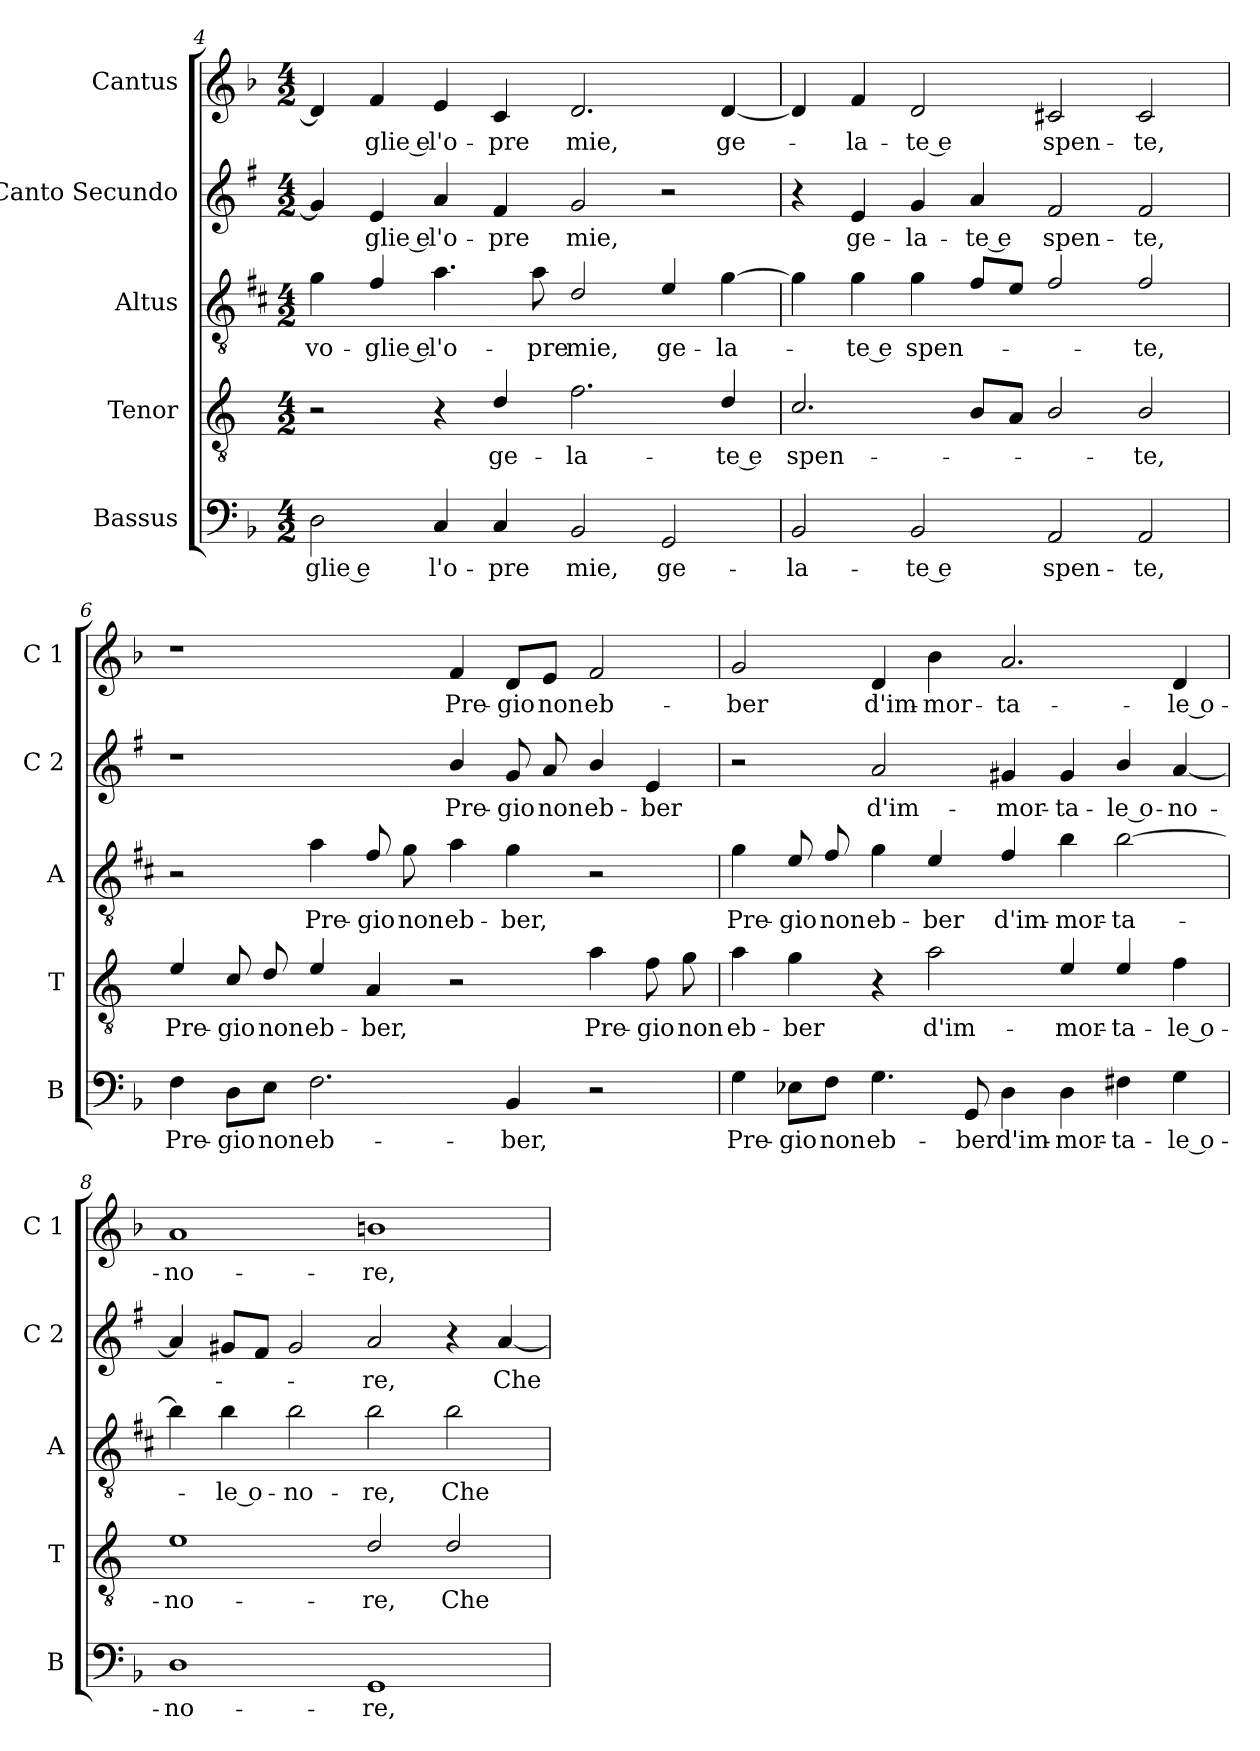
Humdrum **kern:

**kern	**text	**kern	**text	**kern	**text	**kern	**text	**kern	**text
*part5	*part5	*part4	*part4	*part3	*part3	*part2	*part2	*part1	*part1
*staff5	*staff5	*staff4	*staff4	*staff3	*staff3	*staff2	*staff2	*staff1	*staff1
*I"Bassus	*	*I"Tenor	*	*I"Altus	*	*I"Canto Secundo	*	*I"Cantus	*
*I'B	*	*I'T	*	*I'A	*	*I'C 2	*	*I'C 1	*
!!LO:LB:g=z
*clefF4	*	*clefGv2	*	*clefGv2	*	*clefG2	*	*clefG2	*
*	*	*ITrd4c7	*	*ITrd5c9	*	*ITrd1c2	*	*	*
*k[b-]	*	*k[b-]	*	*k[b-]	*	*k[b-]	*	*k[b-]	*
*F:	*	*F:	*	*F:	*	*F:	*	*F:	*
*M4/2	*	*M4/2	*	*M4/2	*	*M4/2	*	*M4/2	*
=4	=4	=4	=4	=4	=4	=4	=4	=4	=4
!	!LO:LY:b	!	!	!	!LO:LY:b	!	!	!	!
2D\	-glie e	2r	.	4B-\	vo-	4f/]	.	4d/]	.
!	!	!	!	!	!LO:LY:b	!	!LO:LY:b	!	!LO:LY:b
.	.	.	.	4A/	-glie e	4d/	-glie e	4f/	-glie e
!	!LO:LY:b	!	!	!	!LO:LY:b	!	!LO:LY:b	!	!LO:LY:b
4C/	l'o-	4r	.	4.c\	l'o-	4g/	l'o-	4e/	l'o-
!	!LO:LY:b	!	!LO:LY:b	!	!	!	!LO:LY:b	!	!LO:LY:b
4C/	-pre	4G/	ge-	.	.	4e/	-pre	4c/	-pre
!	!	!	!	!	!LO:LY:b	!	!	!	!
.	.	.	.	8c\	-pre	.	.	.	.
!	!LO:LY:b	!	!LO:LY:b	!	!LO:LY:b	!	!LO:LY:b	!	!LO:LY:b
2BB-/	mie,	2.B-\	-la-	2F/	mie,	2f/	mie,	2.d/	mie,
!	!LO:LY:b	!	!	!	!LO:LY:b	!	!	!	!
2GG/	ge-	.	.	4G/	ge-	2r	.	.	.
!	!	!	!LO:LY:b	!	!LO:LY:b	!	!	!	!LO:LY:b
.	.	4G/	-te e	[4B-\	-la-	.	.	[4d/	ge-
=5	=5	=5	=5	=5	=5	=5	=5	=5	=5
!	!LO:LY:b	!	!LO:LY:b	!	!	!	!	!	!
2BB-/	-la-	2.F/	spen-	4B-\]	.	4r	.	4d/]	.
!	!	!	!	!	!LO:LY:b	!	!LO:LY:b	!	!LO:LY:b
.	.	.	.	4B-\	-te e	4d/	ge-	4f/	-la-
!	!LO:LY:b	!	!	!	!LO:LY:b	!	!LO:LY:b	!	!LO:LY:b
2BB-/	-te e	.	.	4B-\	spen-	4f/	-la-	2d/	-te e
!	!	!	!	!	!	!	!LO:LY:b	!	!
.	.	8E/L	.	8A/L	.	4g/	-te e	.	.
.	.	8D/J	.	8G/J	.	.	.	.	.
!	!LO:LY:b	!	!	!	!	!	!LO:LY:b	!	!LO:LY:b
2AA/	spen-	2E/	.	2A/	.	2e/	spen-	2c#X/	spen-
!	!LO:LY:b	!	!LO:LY:b	!	!LO:LY:b	!	!LO:LY:b	!	!LO:LY:b
2AA/	-te,	2E/	-te,	2A/	-te,	2e/	-te,	2c#/	-te,
=6	=6	=6	=6	=6	=6	=6	=6	=6	=6
!	!LO:LY:b	!	!LO:LY:b	!	!	!	!	!	!
4F\	Pre-	4A/	Pre-	2r	.	1r	.	1r	.
!	!LO:LY:b	!	!LO:LY:b	!	!	!	!	!	!
8D\L	-gio	8F/	-gio	.	.	.	.	.	.
!	!LO:LY:b	!	!LO:LY:b	!	!	!	!	!	!
8E\J	non	8G/	non	.	.	.	.	.	.
!	!LO:LY:b	!	!LO:LY:b	!	!LO:LY:b	!	!	!	!
2.F\	eb-	4A/	eb-	4c\	Pre-	.	.	.	.
!	!	!	!LO:LY:b	!	!LO:LY:b	!	!	!	!
.	.	4D/	-ber,	8A/	-gio	.	.	.	.
!	!	!	!	!	!LO:LY:b	!	!	!	!
.	.	.	.	8B-\	non	.	.	.	.
!	!	!	!	!	!LO:LY:b	!	!LO:LY:b	!	!LO:LY:b
.	.	2r	.	4c\	eb-	4a/	Pre-	4f/	Pre-
!	!LO:LY:b	!	!	!	!LO:LY:b	!	!LO:LY:b	!	!LO:LY:b
4BB-/	-ber,	.	.	4B-\	-ber,	8f/	-gio	8d/L	-gio
!	!	!	!	!	!	!	!LO:LY:b	!	!LO:LY:b
.	.	.	.	.	.	8g/	non	8e/J	non
!	!	!	!LO:LY:b	!	!	!	!LO:LY:b	!	!LO:LY:b
2r	.	4d\	Pre-	2r	.	4a/	eb-	2f/	eb-
!	!	!	!LO:LY:b	!	!	!	!LO:LY:b	!	!
.	.	8B-\	-gio	.	.	4d/	-ber	.	.
!	!	!	!LO:LY:b	!	!	!	!	!	!
.	.	8c\	non	.	.	.	.	.	.
!!LO:PB:g=z
=7	=7	=7	=7	=7	=7	=7	=7	=7	=7
!	!LO:LY:b	!	!LO:LY:b	!	!LO:LY:b	!	!	!	!LO:LY:b
4G\	Pre-	4d\	eb-	4B-\	Pre-	2r	.	2g/	-ber
!	!LO:LY:b	!	!LO:LY:b	!	!LO:LY:b	!	!	!	!
8E-X\L	-gio	4c\	-ber	8G/	-gio	.	.	.	.
!	!LO:LY:b	!	!	!	!LO:LY:b	!	!	!	!
8F\J	non	.	.	8A/	non	.	.	.	.
!	!LO:LY:b	!	!	!	!LO:LY:b	!	!LO:LY:b	!	!LO:LY:b
4.G\	eb-	4r	.	4B-\	eb-	2g/	d'im-	4d/	d'im-
!	!	!	!LO:LY:b	!	!LO:LY:b	!	!	!	!LO:LY:b
.	.	2d\	d'im-	4G/	-ber	.	.	4b-\	-mor-
!	!LO:LY:b	!	!	!	!	!	!	!	!
8GG/	-ber	.	.	.	.	.	.	.	.
!	!LO:LY:b	!	!	!	!LO:LY:b	!	!LO:LY:b	!	!LO:LY:b
4D\	d'im-	.	.	4A/	d'im-	4f#X/	-mor-	2.a/	-ta-
!	!LO:LY:b	!	!LO:LY:b	!	!LO:LY:b	!	!LO:LY:b	!	!
4D\	-mor-	4A/	-mor-	4d\	-mor-	4f#/	-ta-	.	.
!	!LO:LY:b	!	!LO:LY:b	!	!LO:LY:b	!	!LO:LY:b	!	!
4F#X\	-ta-	4A/	-ta-	[2d\	-ta-	4a/	-le o-	.	.
!	!LO:LY:b	!	!LO:LY:b	!	!	!	!LO:LY:b	!	!LO:LY:b
4G\	-le o-	4B-\	-le o-	.	.	[4g/	-no-	4d/	-le o-
=8	=8	=8	=8	=8	=8	=8	=8	=8	=8
!	!LO:LY:b	!	!LO:LY:b	!	!	!	!	!	!LO:LY:b
1D	-no-	1A	-no-	4d\]	.	4g/]	.	1a	-no-
!	!	!	!	!	!LO:LY:b	!	!	!	!
.	.	.	.	4d\	-le o-	8f#X/L	.	.	.
.	.	.	.	.	.	8e/J	.	.	.
!	!	!	!	!	!LO:LY:b	!	!	!	!
.	.	.	.	2d\	-no-	2f#/	.	.	.
!	!LO:LY:b	!	!LO:LY:b	!	!LO:LY:b	!	!LO:LY:b	!	!LO:LY:b
1GG	-re,	2G/	-re,	2d\	-re,	2g/	-re,	1bn	-re,
!	!	!	!LO:LY:b	!	!LO:LY:b	!	!	!	!
.	.	2G/	Che	2d\	Che	4r	.	.	.
!	!	!	!	!	!	!	!LO:LY:b	!	!
.	.	.	.	.	.	[4g/	Che	.	.
=	=	=	=	=	=	=	=	=	=
*-	*-	*-	*-	*-	*-	*-	*-	*-	*-
